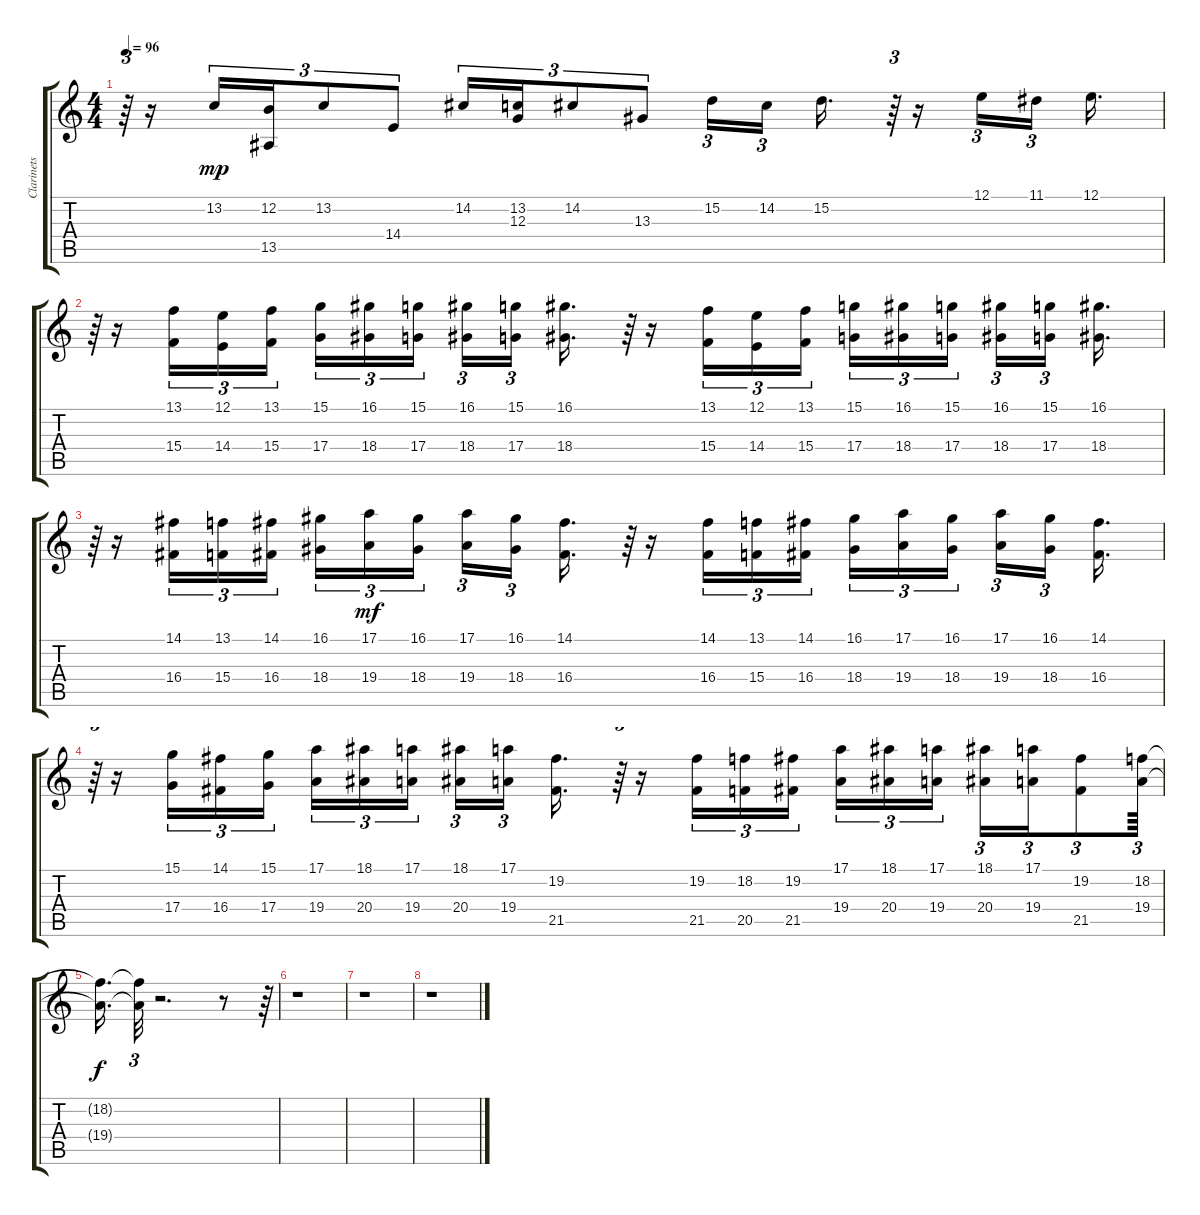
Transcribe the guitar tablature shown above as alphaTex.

\track ("Clarinets" "Clarinets") {instrument clarinet}
\staff {score tabs}
\tuning (E4 B3 G3 D3 A2 E2) {hide}
\ts (4 4)
\tempo 96
\clef g2
\ks c
r.64{tu (3 2) dy mp} r.16 13.2.16{tu (3 2)} (12.2 13.5).16{tu (3 2)} 13.2.8{tu (3 2)} 14.4.8{tu (3 2)} 14.2.16{tu (3 2)} (13.2 12.3).16{tu (3 2)} 14.2.8{tu (3 2)} 13.3.8{tu (3 2)} 15.2.16{tu (3 2)} 14.2.16{tu (3 2) beam splitsecondary} 15.2.16{d} r.64{tu (3 2)} r.16 12.1.16{tu (3 2)} 11.1.16{tu (3 2) beam splitsecondary} 12.1.16{d} |
r.64{tu (3 2)} r.16 (13.1 15.4).16{tu (3 2)} (12.1 14.4).16{tu (3 2)} (13.1 15.4).16{tu (3 2) beam splitsecondary} (15.1 17.4).16{tu (3 2)} (16.1 18.4).16{tu (3 2)} (15.1 17.4).16{tu (3 2) beam splitsecondary} (16.1 18.4).16{tu (3 2)} (15.1 17.4).16{tu (3 2) beam splitsecondary} (16.1 18.4).16{d} r.64{tu (3 2)} r.16 (13.1 15.4).16{tu (3 2)} (12.1 14.4).16{tu (3 2)} (13.1 15.4).16{tu (3 2) beam splitsecondary} (15.1 17.4).16{tu (3 2)} (16.1 18.4).16{tu (3 2)} (15.1 17.4).16{tu (3 2) beam splitsecondary} (16.1 18.4).16{tu (3 2)} (15.1 17.4).16{tu (3 2) beam splitsecondary} (16.1 18.4).16{d} |
r.64{tu (3 2)} r.16 (14.1 16.4).16{tu (3 2)} (13.1 15.4).16{tu (3 2)} (14.1 16.4).16{tu (3 2) beam splitsecondary} (16.1 18.4).16{tu (3 2)} (17.1 19.4).16{tu (3 2) dy mf} (16.1 18.4).16{tu (3 2) beam splitsecondary} (17.1 19.4).16{tu (3 2)} (16.1 18.4).16{tu (3 2) beam splitsecondary} (14.1 16.4).16{d} r.64{tu (3 2)} r.16 (14.1 16.4).16{tu (3 2)} (13.1 15.4).16{tu (3 2)} (14.1 16.4).16{tu (3 2) beam splitsecondary} (16.1 18.4).16{tu (3 2)} (17.1 19.4).16{tu (3 2)} (16.1 18.4).16{tu (3 2) beam splitsecondary} (17.1 19.4).16{tu (3 2)} (16.1 18.4).16{tu (3 2) beam splitsecondary} (14.1 16.4).16{d} |
r.64{tu (3 2)} r.16 (15.1 17.4).16{tu (3 2)} (14.1 16.4).16{tu (3 2)} (15.1 17.4).16{tu (3 2) beam splitsecondary} (17.1 19.4).16{tu (3 2)} (18.1 20.4).16{tu (3 2)} (17.1 19.4).16{tu (3 2) beam splitsecondary} (18.1 20.4).16{tu (3 2)} (17.1 19.4).16{tu (3 2) beam splitsecondary} (19.2 21.5).16{d} r.64{tu (3 2)} r.16 (19.2 21.5).16{tu (3 2)} (18.2 20.5).16{tu (3 2)} (19.2 21.5).16{tu (3 2) beam splitsecondary} (17.1 19.4).16{tu (3 2)} (18.1 20.4).16{tu (3 2)} (17.1 19.4).16{tu (3 2) beam splitsecondary} (18.1 20.4).16{tu (3 2)} (17.1 19.4).16{tu (3 2)} (19.2 21.5).8{tu (3 2)} (18.2 19.4).64{tu (3 2)} |
(18.2{t} 19.4{t}).16{d dy f} (18.2{t} 19.4{t}).32{tu (3 2)} r.2{d} r.8 r.64{tu (3 2)} |
r.1 |
r.1 |
r.1
